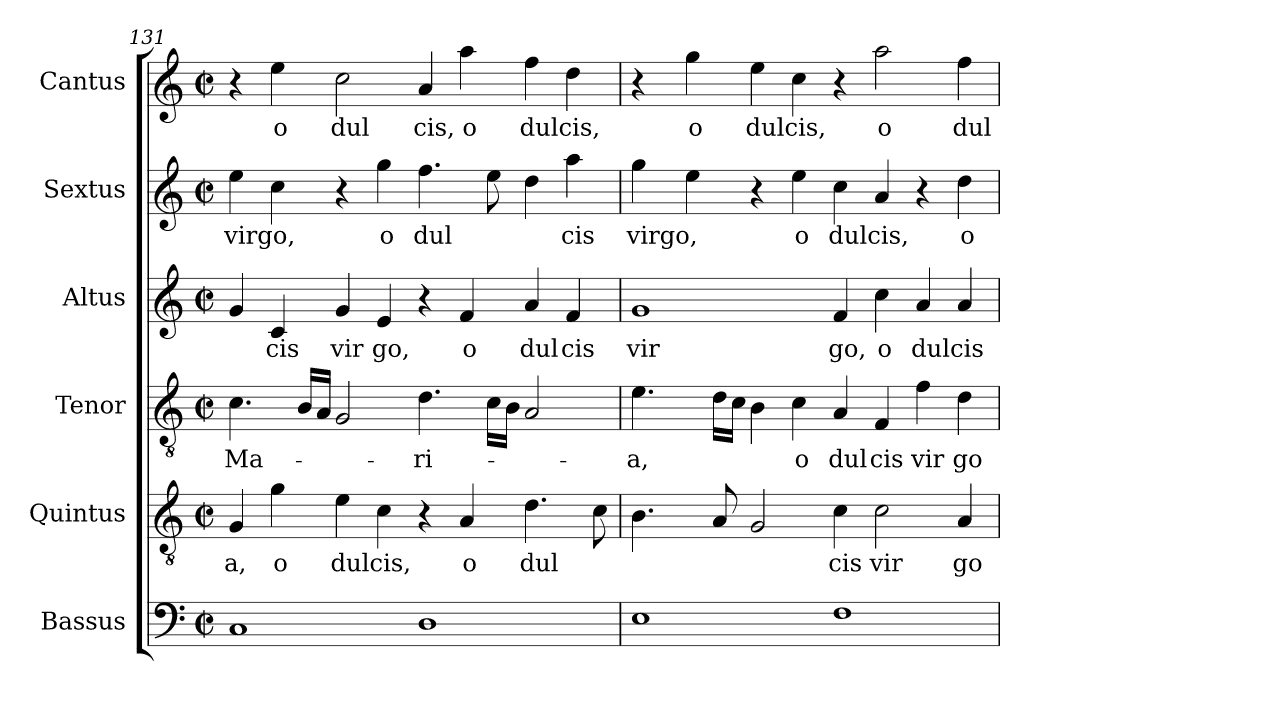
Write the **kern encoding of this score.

**kern	**kern	**text	**kern	**text	**kern	**text	**kern	**text	**kern	**text
*part6	*part5	*part5	*part4	*part4	*part3	*part3	*part2	*part2	*part1	*part1
*staff6	*staff5	*staff5	*staff4	*staff4	*staff3	*staff3	*staff2	*staff2	*staff1	*staff1
*I"Bassus	*I"Quintus	*	*I"Tenor	*	*I"Altus	*	*I"Sextus	*	*I"Cantus	*
*I'Bassus	*I'Quintus	*	*I'Tenor	*	*I'Altus	*	*I'Sextus	*	*I'Cantus	*
*clefF4	*clefGv2	*	*clefGv2	*	*clefG2	*	*clefG2	*	*clefG2	*
*M2/2	*M2/2	*	*M2/2	*	*M2/2	*	*M2/2	*	*M2/2	*
*met(c|)	*met(c|)	*	*met(c|)	*	*met(c|)	*	*met(c|)	*	*met(c|)	*
=131	=131	=131	=131	=131	=131	=131	=131	=131	=131	=131
!	!	!LO:LY:b:cj	!	!LO:LY:b	!	!	!	!LO:LY:b:cj	!	!
1C	4G/	a,	4.c\	Ma-	4g/	.	4ee\	virgo,	4r	.
!	!	!LO:LY:b:cj	!	!	!	!LO:LY:b:cj	!	!	!	!LO:LY:b:cj
.	4g\	o	.	.	4c/	cis	4cc\	.	4ee\	o
.	.	.	16B/L	.	.	.	.	.	.	.
.	.	.	16A/J	.	.	.	.	.	.	.
!	!	!LO:LY:b:cj	!	!	!	!LO:LY:b:cj	!	!	!	!LO:LY:b:cj
.	4e\	dulcis,	2G/	.	4g/	vir	4r	.	2cc\	dul
!	!	!	!	!	!	!LO:LY:b:cj	!	!LO:LY:b:cj	!	!
.	4c\	.	.	.	4e/	go,	4gg\	o	.	.
!	!	!	!	!LO:LY:b:cj	!	!	!	!LO:LY:b	!	!LO:LY:b:cj
1D	4r	.	4.d\	-ri-	4r	.	4.ff\	dul	4a/	cis,
!	!	!LO:LY:b:cj	!	!	!	!LO:LY:b:cj	!	!	!	!LO:LY:b:cj
.	4A/	o	.	.	4f/	o	.	.	4aa\	o
.	.	.	16c\L	.	.	.	8ee\	.	.	.
.	.	.	16B\J	.	.	.	.	.	.	.
!	!	!LO:LY:b	!	!	!	!LO:LY:b:cj	!	!	!	!LO:LY:b:cj
.	4.d\	dul	2A/	.	4a/	dul	4dd\	.	4ff\	dulcis,
!	!	!	!	!	!	!LO:LY:b:cj	!	!LO:LY:b:cj	!	!
.	.	.	.	.	4f/	cis	4aa\	cis	4dd\	.
.	8c\	.	.	.	.	.	.	.	.	.
!!LO:LB:g=z
=132	=132	=132	=132	=132	=132	=132	=132	=132	=132	=132
!	!	!	!	!LO:LY:b:cj	!	!LO:LY:b:cj	!	!LO:LY:b:cj	!	!
*	*^	*	*	*	*	*	*	*	*	*
1E	4.B\	8ryy	.	4.e\	-a,	1g	vir	4gg\	virgo,	4r	.
.	.	1...ryy	.	.	.	.	.	.	.	.	.
!	!	!	!	!	!	!	!	!	!	!	!LO:LY:b:cj
.	.	.	.	.	.	.	.	4ee\	.	4gg\	o
.	8A/	.	.	16d\L	.	.	.	.	.	.	.
.	.	.	.	16c\J	.	.	.	.	.	.	.
!	!	!	!	!	!	!	!	!	!	!	!LO:LY:b:cj
.	2G/	.	.	4B\	.	.	.	4r	.	4ee\	dulcis,
!	!	!	!	!	!LO:LY:b:cj	!	!	!	!LO:LY:b:cj	!	!
.	.	.	.	4c\	o	.	.	4ee\	o	4cc\	.
!	!	!	!LO:LY:b:cj	!	!LO:LY:b:cj	!	!LO:LY:b:cj	!	!LO:LY:b:cj	!	!
1F	4c\	.	cis	4A/	dul	4f/	go,	4cc\	dulcis,	4r	.
!	!	!	!LO:LY:b:cj	!	!LO:LY:b:cj	!	!LO:LY:b:cj	!	!	!	!LO:LY:b:cj
.	2c\	.	vir	4F/	cis	4cc\	o	4a/	.	2aa\	o
!	!	!	!	!	!LO:LY:b:cj	!	!LO:LY:b:cj	!	!	!	!
.	.	.	.	4f\	vir	4a/	dulcis	4r	.	.	.
!	!	!	!LO:LY:b:cj	!	!LO:LY:b:cj	!	!	!	!LO:LY:b:cj	!	!LO:LY:b:cj
.	4A/	.	go	4d\	go	4a/	.	4dd\	o	4ff\	dul
*	*v	*v	*	*	*	*	*	*	*	*	*
=	=	=	=	=	=	=	=	=	=	=
*-	*-	*-	*-	*-	*-	*-	*-	*-	*-	*-
